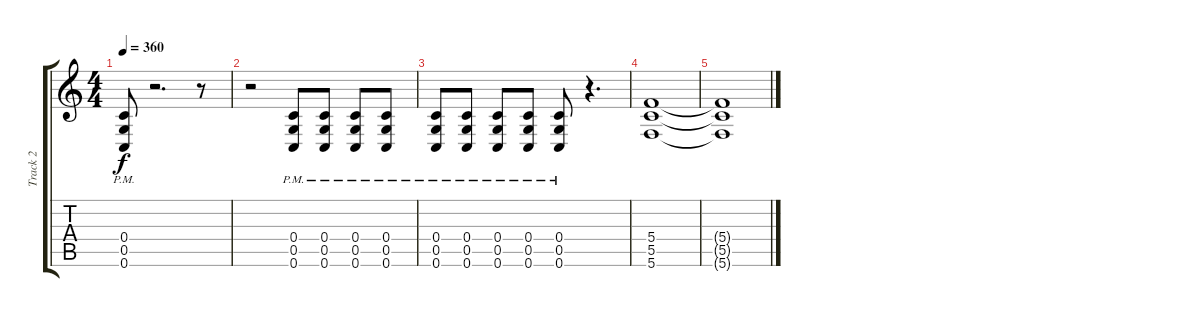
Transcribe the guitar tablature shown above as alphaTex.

\track ("Track 2" "Track 2") {instrument overdrivenguitar}
\staff {score tabs}
\tuning (D4 A3 F3 C3 G2 C2) {hide}
\ts (4 4)
\tempo 360
\clef g2
\ks c
(0.4{pm} 0.5{pm} 0.6{pm}).8{dy f} r.2{d} r.8 |
r.2 (0.4{pm} 0.5{pm} 0.6{pm}).8 (0.4{pm} 0.5{pm} 0.6{pm}).8 (0.4{pm} 0.5{pm} 0.6{pm}).8 (0.4{pm} 0.5{pm} 0.6{pm}).8 |
(0.4{pm} 0.5{pm} 0.6{pm}).8 (0.4{pm} 0.5{pm} 0.6{pm}).8 (0.4{pm} 0.5{pm} 0.6{pm}).8 (0.4{pm} 0.5{pm} 0.6{pm}).8 (0.4{pm} 0.5{pm} 0.6{pm}).8 r.4{d} |
(5.4 5.5 5.6).1 |
(5.4{t} 5.5{t} 5.6{t}).1
